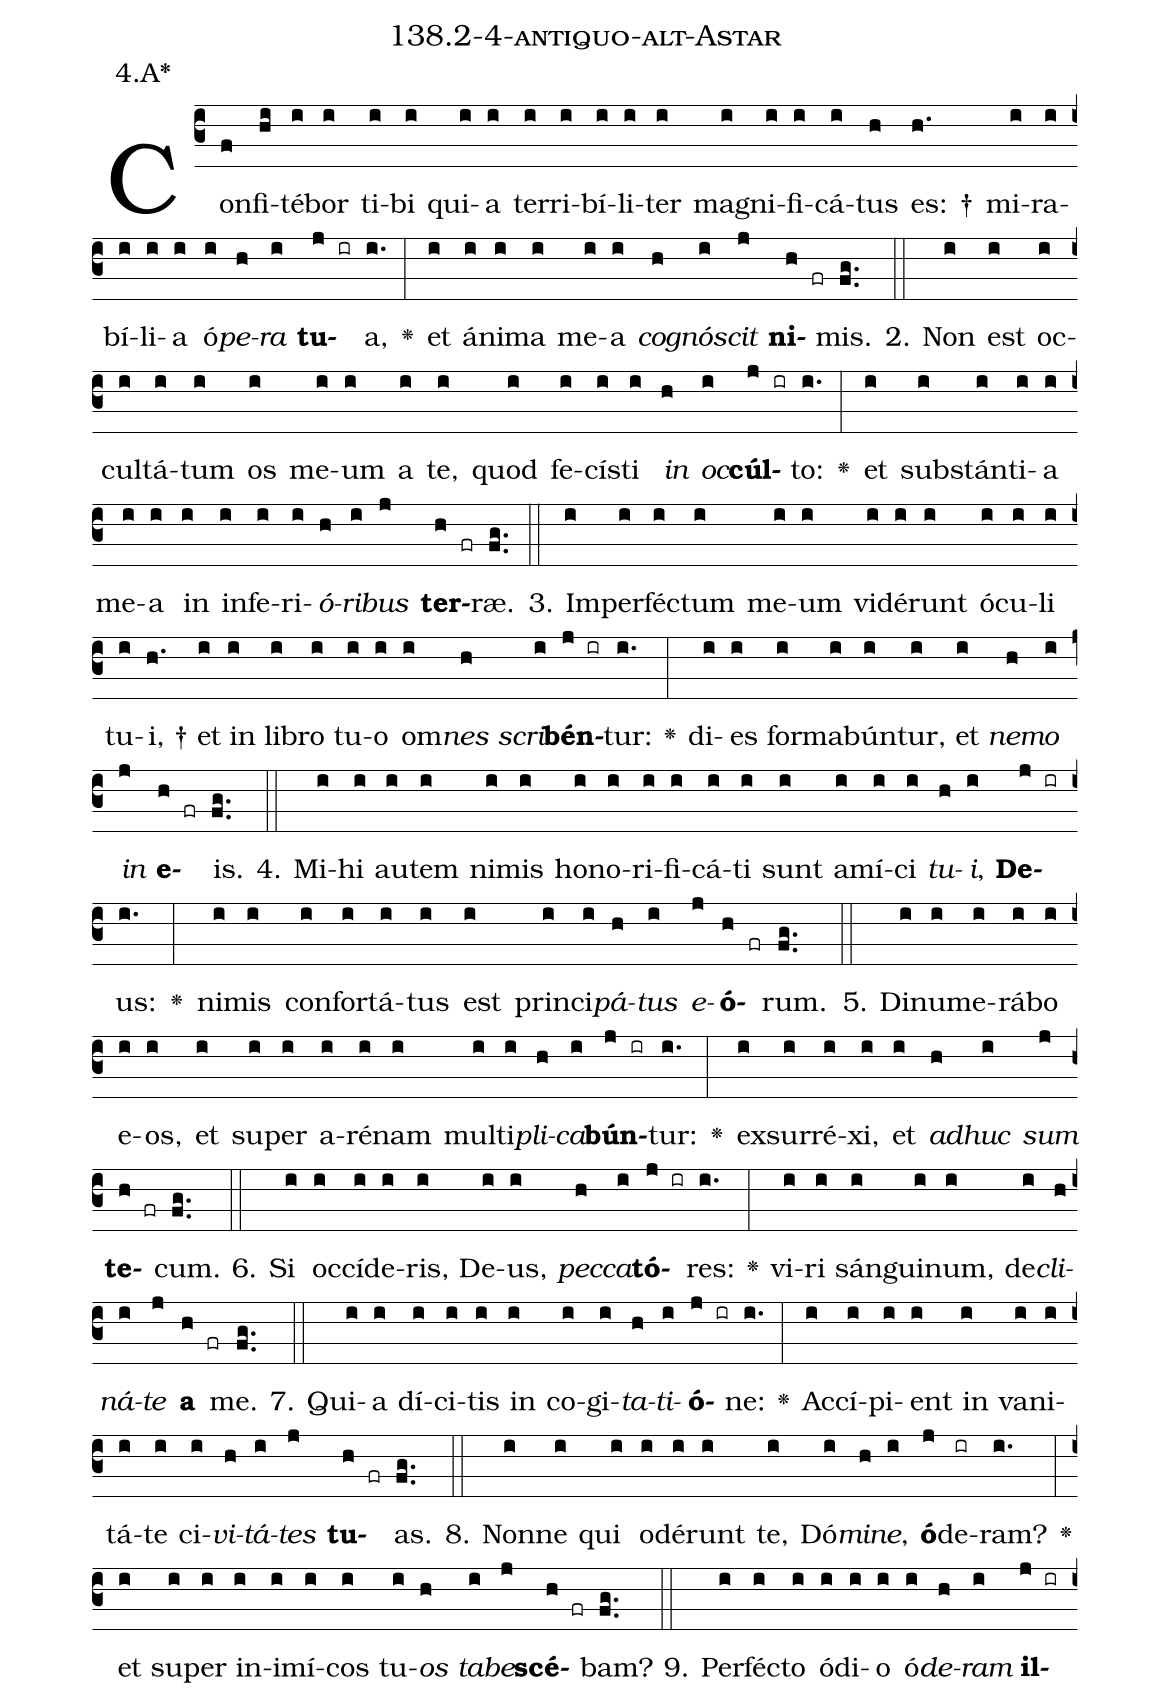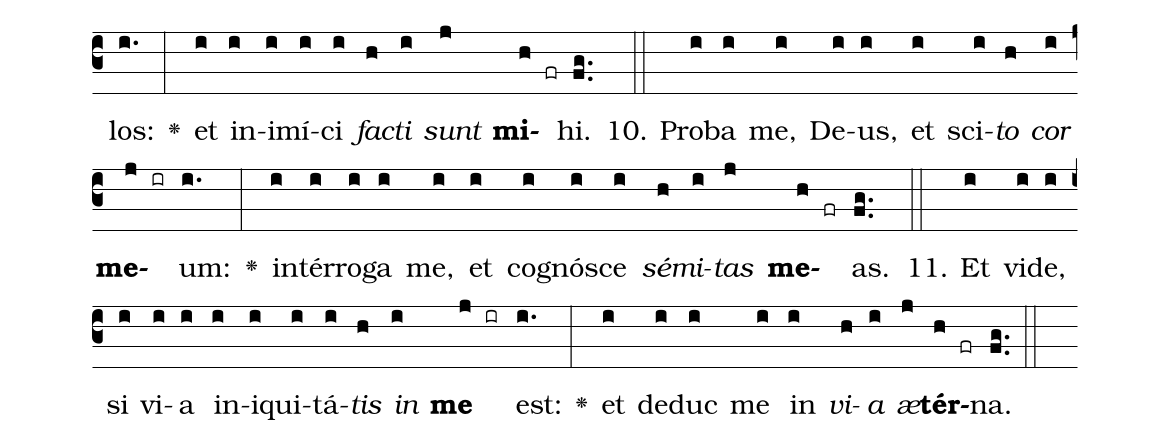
name: 138.2-4-antiquo-alt-Astar;
annotation: 4.A*;
%%
(c3)Con(f)fi(hi)té(i)bor(i) ti(i)bi(i) qui(i)a(i) ter(i)ri(i)bí(i)li(i)ter(i) ma(i)gni(i)fi(i)cá(i)tus(h) es: †(h.) mi(i)ra(i)bí(i)li(i)a(i) ó(i)<i>pe</i>(h)<i>ra</i>(i) <b>tu</b>(j ir)a,(i.) <v>\greheightstar</v>(:) et(i) á(i)ni(i)ma(i) me(i)a(i) <i>co</i>(h)<i>gnó</i>(i)<i>scit</i>(j) <b>ni</b>(h fr)mis.(fg..) (::)
2. Non(i) est(i) oc(i)cul(i)tá(i)tum(i) os(i) me(i)um(i) a(i) te,(i) quod(i) fe(i)cís(i)ti(i) <i>in</i>(h) <i>oc</i>(i)<b>cúl</b>(j ir)to:(i.) <v>\greheightstar</v>(:) et(i) sub(i)stán(i)ti(i)a(i) me(i)a(i) in(i) in(i)fe(i)ri(i)<i>ó</i>(h)<i>ri</i>(i)<i>bus</i>(j) <b>ter</b>(h fr)ræ.(fg..) (::)
3. Im(i)per(i)féc(i)tum(i) me(i)um(i) vi(i)dé(i)runt(i) ó(i)cu(i)li(i) tu(i)i, †(h.) et(i) in(i) li(i)bro(i) tu(i)o(i) om(i)<i>nes</i>(h) <i>scri</i>(i)<b>bén</b>(j ir)tur:(i.) <v>\greheightstar</v>(:) di(i)es(i) for(i)ma(i)bún(i)tur,(i) et(i) <i>ne</i>(h)<i>mo</i>(i) <i>in</i>(j) <b>e</b>(h fr)is.(fg..) (::)
4. Mi(i)hi(i) au(i)tem(i) ni(i)mis(i) ho(i)no(i)ri(i)fi(i)cá(i)ti(i) sunt(i) a(i)mí(i)ci(i) <i>tu</i>(h)<i>i</i>,(i) <b>De</b>(j ir)us:(i.) <v>\greheightstar</v>(:) ni(i)mis(i) con(i)for(i)tá(i)tus(i) est(i) prin(i)ci(i)<i>pá</i>(h)<i>tus</i>(i) <i>e</i>(j)<b>ó</b>(h fr)rum.(fg..) (::)
5. Di(i)nu(i)me(i)rá(i)bo(i) e(i)os,(i) et(i) su(i)per(i) a(i)ré(i)nam(i) mul(i)ti(i)<i>pli</i>(h)<i>ca</i>(i)<b>bún</b>(j ir)tur:(i.) <v>\greheightstar</v>(:) ex(i)sur(i)ré(i)xi,(i) et(i) <i>ad</i>(h)<i>huc</i>(i) <i>sum</i>(j) <b>te</b>(h fr)cum.(fg..) (::)
6. Si(i) oc(i)cí(i)de(i)ris,(i) De(i)us,(i) <i>pec</i>(h)<i>ca</i>(i)<b>tó</b>(j ir)res:(i.) <v>\greheightstar</v>(:) vi(i)ri(i) sán(i)gui(i)num,(i) de(i)<i>cli</i>(h)<i>ná</i>(i)<i>te</i>(j) <b>a</b>(h fr) me.(fg..) (::)
7. Qui(i)a(i) dí(i)ci(i)tis(i) in(i) co(i)gi(i)<i>ta</i>(h)<i>ti</i>(i)<b>ó</b>(j ir)ne:(i.) <v>\greheightstar</v>(:) Ac(i)cí(i)pi(i)ent(i) in(i) va(i)ni(i)tá(i)te(i) ci(i)<i>vi</i>(h)<i>tá</i>(i)<i>tes</i>(j) <b>tu</b>(h fr)as.(fg..) (::)
8. Non(i)ne(i) qui(i) o(i)dé(i)runt(i) te,(i) Dó(i)<i>mi</i>(h)<i>ne</i>,(i) <b>ó</b>(j)de(ir)ram?(i.) <v>\greheightstar</v>(:) et(i) su(i)per(i) in(i)i(i)mí(i)cos(i) tu(i)<i>os</i>(h) <i>ta</i>(i)<i>be</i>(j)<b>scé</b>(h fr)bam?(fg..) (::)
9. Per(i)féc(i)to(i) ó(i)di(i)o(i) ó(i)<i>de</i>(h)<i>ram</i>(i) <b>il</b>(j ir)los:(i.) <v>\greheightstar</v>(:) et(i) in(i)i(i)mí(i)ci(i) <i>fac</i>(h)<i>ti</i>(i) <i>sunt</i>(j) <b>mi</b>(h fr)hi.(fg..) (::)
10. Pro(i)ba(i) me,(i) De(i)us,(i) et(i) sci(i)<i>to</i>(h) <i>cor</i>(i) <b>me</b>(j ir)um:(i.) <v>\greheightstar</v>(:) in(i)tér(i)ro(i)ga(i) me,(i) et(i) co(i)gnó(i)sce(i) <i>sé</i>(h)<i>mi</i>(i)<i>tas</i>(j) <b>me</b>(h fr)as.(fg..) (::)
11. Et(i) vi(i)de,(i) si(i) vi(i)a(i) in(i)i(i)qui(i)tá(i)<i>tis</i>(h) <i>in</i>(i) <b>me</b>(j ir) est:(i.) <v>\greheightstar</v>(:) et(i) de(i)duc(i) me(i) in(i) <i>vi</i>(h)<i>a</i>(i) <i>æ</i>(j)<b>tér</b>(h fr)na.(fg..) (::)
